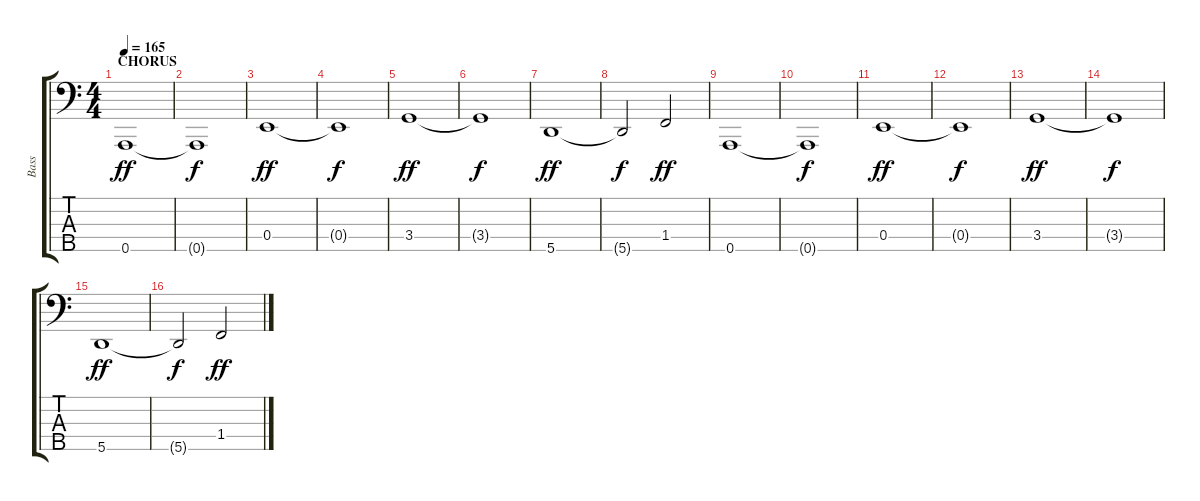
\track ("Bass" "Bass") {instrument electricbasspick}
\staff {score tabs}
\tuning (G2 D2 A1 E1 A0) {hide}
\ts (4 4)
\section ("" "CHORUS")
\tempo 165
\clef f4
\ks c
0.5.1{dy ff} |
0.5{t}.1{dy f} |
0.4.1{dy ff} |
0.4{t}.1{dy f} |
3.4.1{dy ff} |
3.4{t}.1{dy f} |
5.5.1{dy ff} |
5.5{t}.2{dy f} 1.4.2{dy ff} |
0.5.1 |
0.5{t}.1{dy f} |
0.4.1{dy ff} |
0.4{t}.1{dy f} |
3.4.1{dy ff} |
3.4{t}.1{dy f} |
5.5.1{dy ff} |
5.5{t}.2{dy f} 1.4.2{dy ff}
